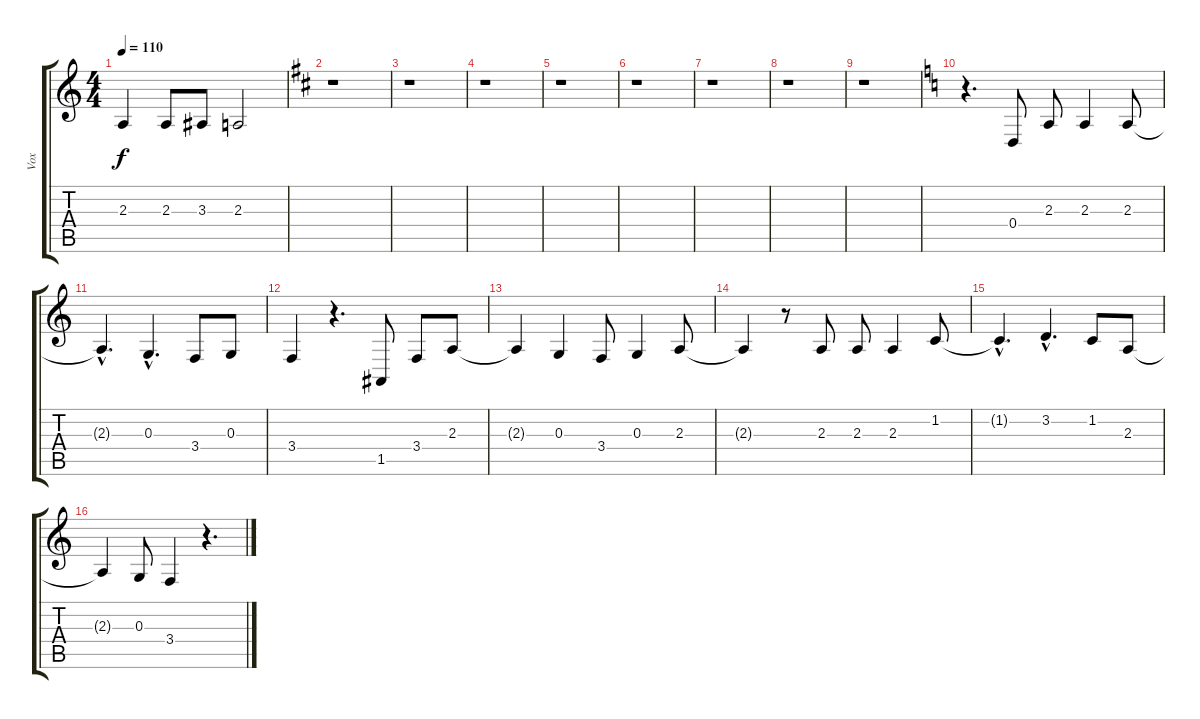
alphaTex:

\track ("Vox" "Vox") {instrument harmonica}
\staff {score tabs}
\tuning (E4 B3 G3 D3 A2 E2) {hide}
\ts (4 4)
\tempo 110
\clef g2
\ks c
2.3.4{dy f} 2.3.8 3.3.8 2.3.2 |
\ks d
r.1 |
r.1 |
r.1 |
r.1 |
r.1 |
r.1 |
r.1 |
r.1 |
\ks c
r.4{d} 0.4.8 2.3.8 2.3.4 2.3.8 |
2.3{hac t}.4{d} 0.3{hac}.4{d} 3.4.8 0.3.8 |
3.4.4 r.4{d} 1.5.8 3.4.8 2.3.8 |
2.3{t}.4 0.3.4 3.4.8 0.3.4 2.3.8 |
2.3{t}.4 r.8 2.3.8 2.3.8 2.3.4 1.2.8 |
1.2{hac t}.4{d} 3.2{hac}.4{d} 1.2.8 2.3.8 |
2.3{t}.4 0.3.8 3.4.4 r.4{d}
